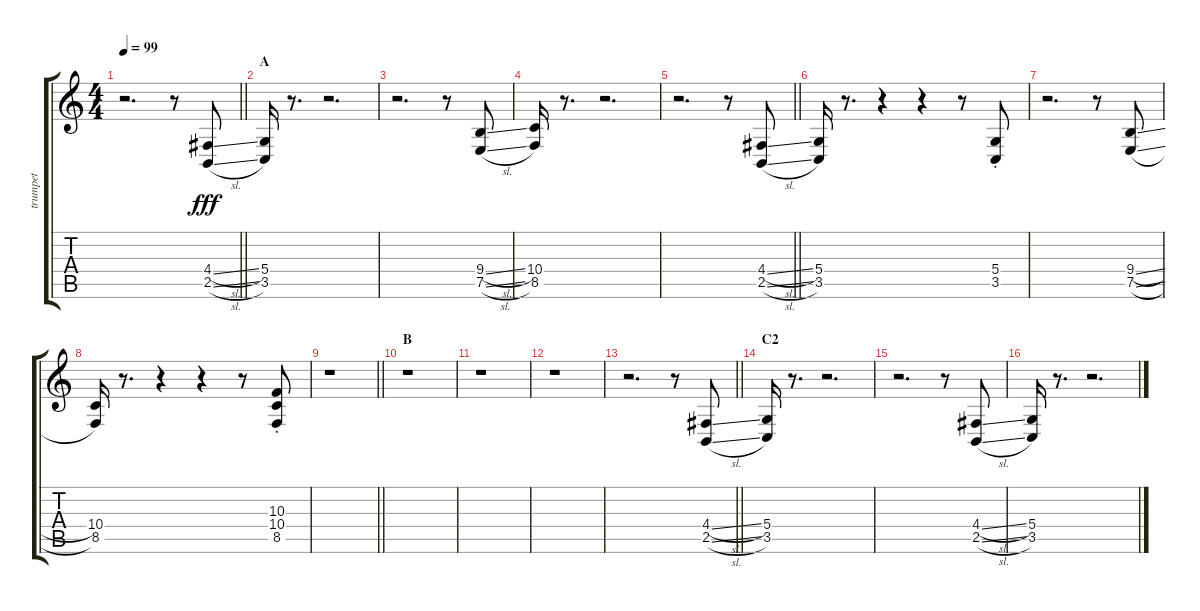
\track ("trumpet" "trumpet") {instrument brasssection}
\staff {score tabs}
\tuning (E4 B3 G3 D3 A2 E2) {hide}
\ts (4 4)
\tempo 99
\clef g2
\barLineRight lightlight
\ks c
r.2{d dy fff} r.8 (4.4{sl} 2.5{sl}).8 |
\section ("" "A")
(5.4 3.5).16 r.8{d} r.2{d} |
r.2{d} r.8 (9.4{sl} 7.5{sl}).8 |
(10.4 8.5).16 r.8{d} r.2{d} |
\barLineRight lightlight
r.2{d} r.8 (4.4{sl} 2.5{sl}).8 |
(5.4 3.5).16 r.8{d} r.4 r.4 r.8 (5.4{st} 3.5{st}).8 |
r.2{d} r.8 (9.4{sl} 7.5{sl}).8 |
(10.4 8.5).16 r.8{d} r.4 r.4 r.8 (10.3 10.4{st} 8.5{st}).8 |
\barLineRight lightlight
r.1 |
\section ("" "B")
r.1 |
r.1 |
r.1 |
\barLineRight lightlight
r.2{d} r.8 (4.4{sl} 2.5{sl}).8 |
\section ("" "C2")
(5.4 3.5).16 r.8{d} r.2{d} |
r.2{d} r.8 (4.4{sl} 2.5{sl}).8 |
(5.4 3.5).16 r.8{d} r.2{d}
